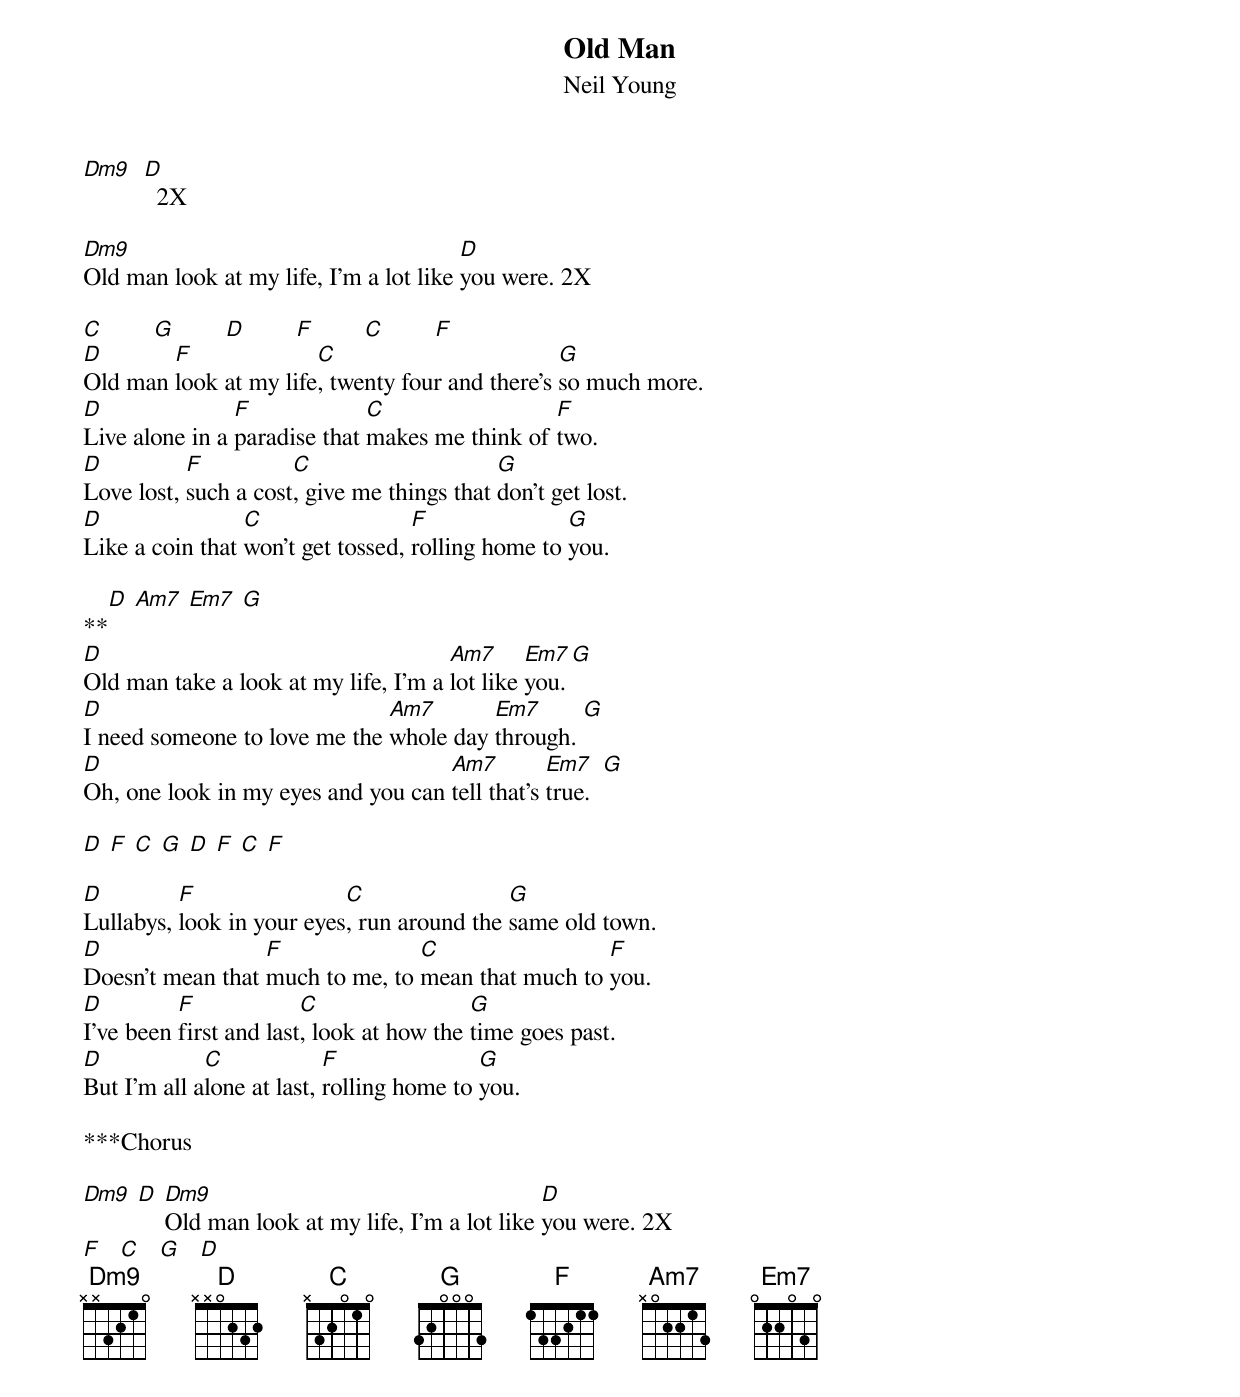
{title:Old Man}
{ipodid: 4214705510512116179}
{subtitle:Neil Young}

[Dm9]  [D]  2X

[Dm9]Old man look at my life, I'm a lot like [D]you were. 2X

[C]        [G]        [D]        [F]        [C]        [F]
[D]Old man [F]look at my life[C], twenty four and there's [G]so much more.
[D]Live alone in a [F]paradise that [C]makes me think of [F]two.
[D]Love lost, [F]such a cost[C], give me things that [G]don't get lost.
[D]Like a coin that [C]won't get tossed, [F]rolling home to [G]you.

**[D] [Am7] [Em7] [G]
[D]Old man take a look at my life, I'm a [Am7]lot like [Em7]you.[G]
[D]I need someone to love me the [Am7]whole day [Em7]through. [G]
[D]Oh, one look in my eyes and you can [Am7]tell that's [Em7]true.  [G]

[D] [F] [C] [G] [D] [F] [C] [F]

[D]Lullabys, [F]look in your eyes[C], run around the [G]same old town.
[D]Doesn't mean that [F]much to me, to [C]mean that much to [F]you.
[D]I've been [F]first and last[C], look at how the [G]time goes past.
[D]But I'm all a[C]lone at last, [F]rolling home to [G]you.

***Chorus

[Dm9] [D] [Dm9]Old man look at my life, I'm a lot like [D]you were. 2X
[F]   [C]   [G]   [D]
